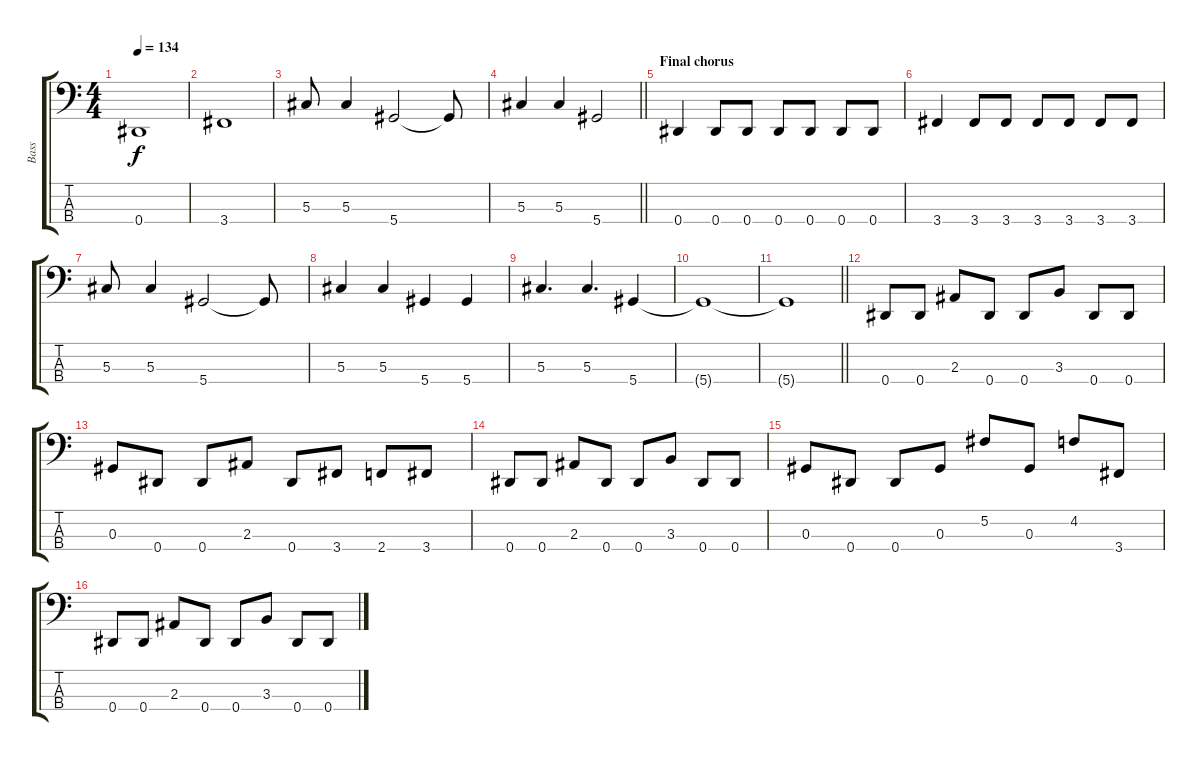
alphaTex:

\track ("Bass" "Bass") {instrument electricbasspick}
\staff {score tabs}
\tuning (Gb2 Db2 Ab1 Eb1) {hide}
\ts (4 4)
\tempo 134
\clef f4
\ks c
0.4.1{dy f} |
3.4.1 |
5.3.8 5.3.4 5.4.2 5.4{t}.8 |
\barLineRight lightlight
5.3.4 5.3.4 5.4.2 |
\section ("" "Final chorus")
0.4.4 0.4.8 0.4.8 0.4.8 0.4.8 0.4.8 0.4.8 |
3.4.4 3.4.8 3.4.8 3.4.8 3.4.8 3.4.8 3.4.8 |
5.3.8 5.3.4 5.4.2 5.4{t}.8 |
5.3.4 5.3.4 5.4.4 5.4.4 |
5.3.4{d} 5.3.4{d} 5.4.4 |
5.4{t}.1 |
\barLineRight lightlight
5.4{t}.1 |
0.4.8 0.4.8 2.3.8 0.4.8 0.4.8 3.3.8 0.4.8 0.4.8 |
0.3.8 0.4.8 0.4.8 2.3.8 0.4.8 3.4.8 2.4.8 3.4.8 |
0.4.8 0.4.8 2.3.8 0.4.8 0.4.8 3.3.8 0.4.8 0.4.8 |
0.3.8 0.4.8 0.4.8 0.3.8 5.2.8 0.3.8 4.2.8 3.4.8 |
0.4.8 0.4.8 2.3.8 0.4.8 0.4.8 3.3.8 0.4.8 0.4.8
